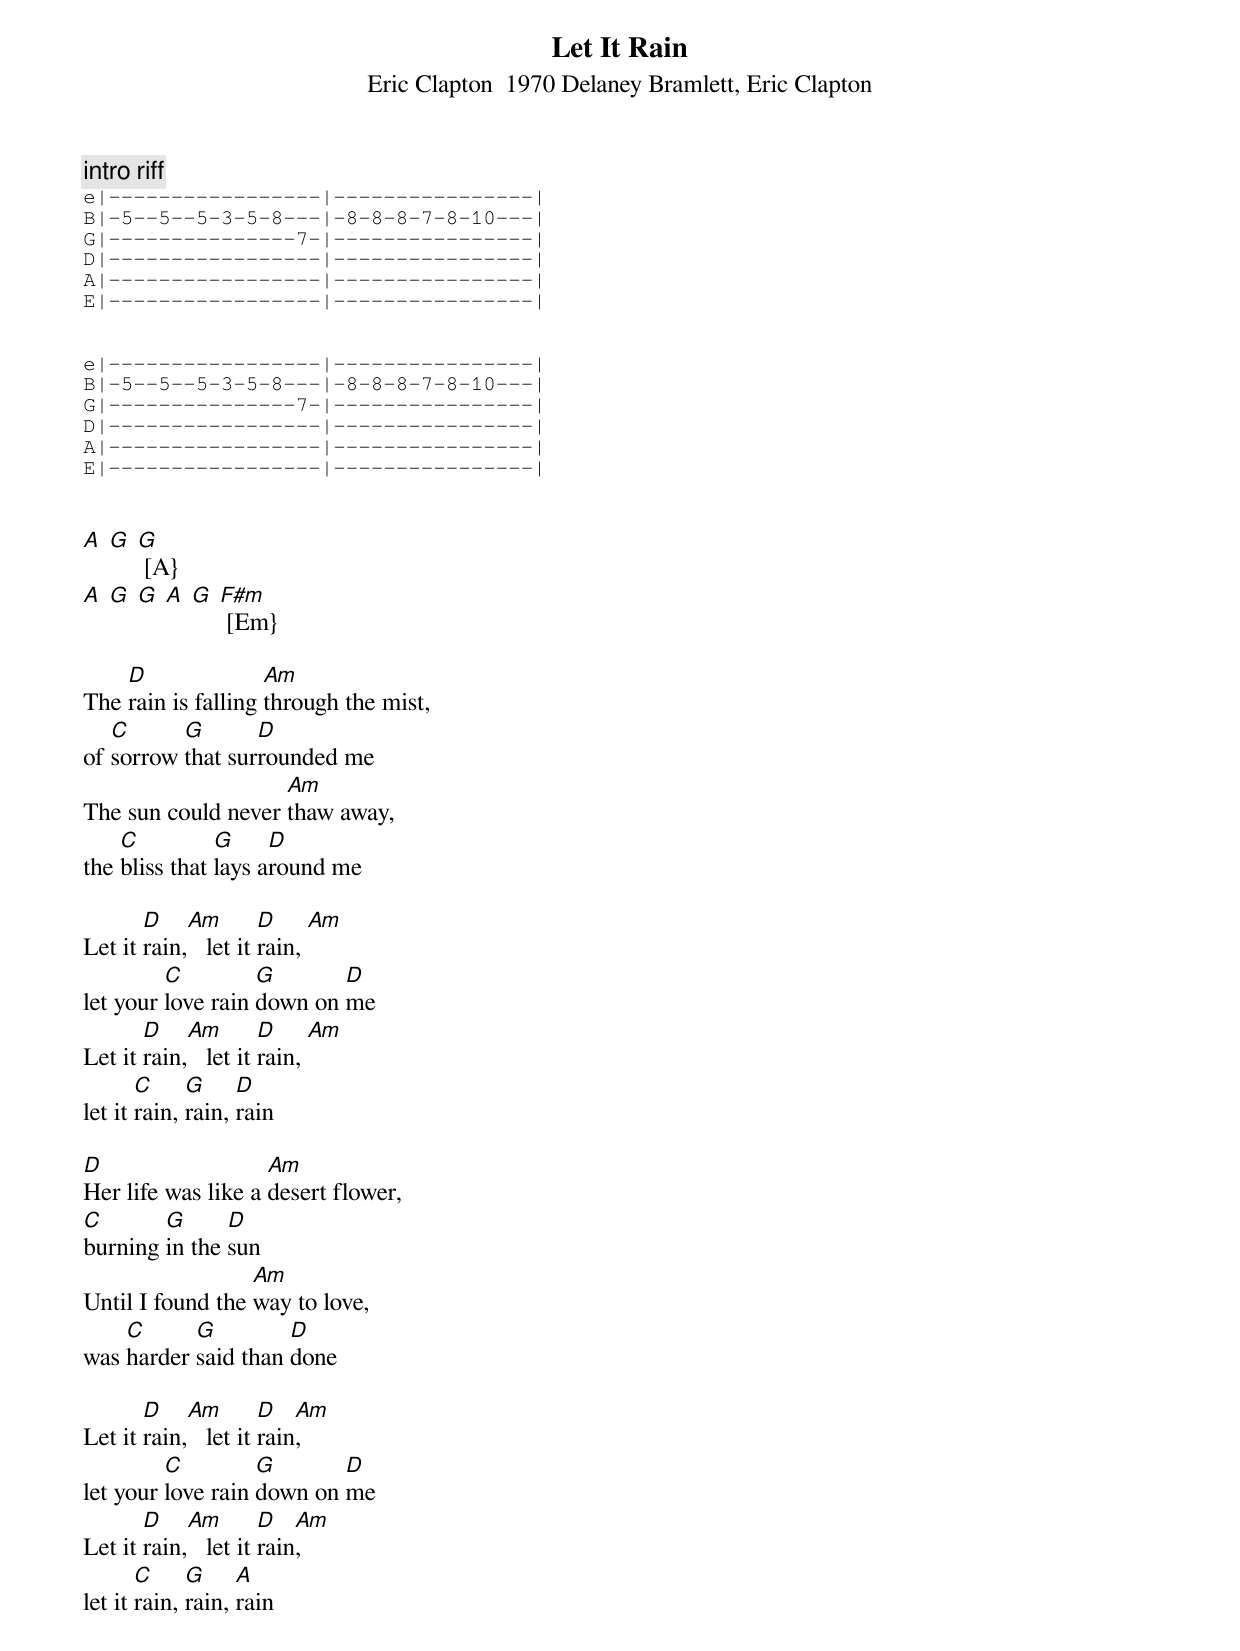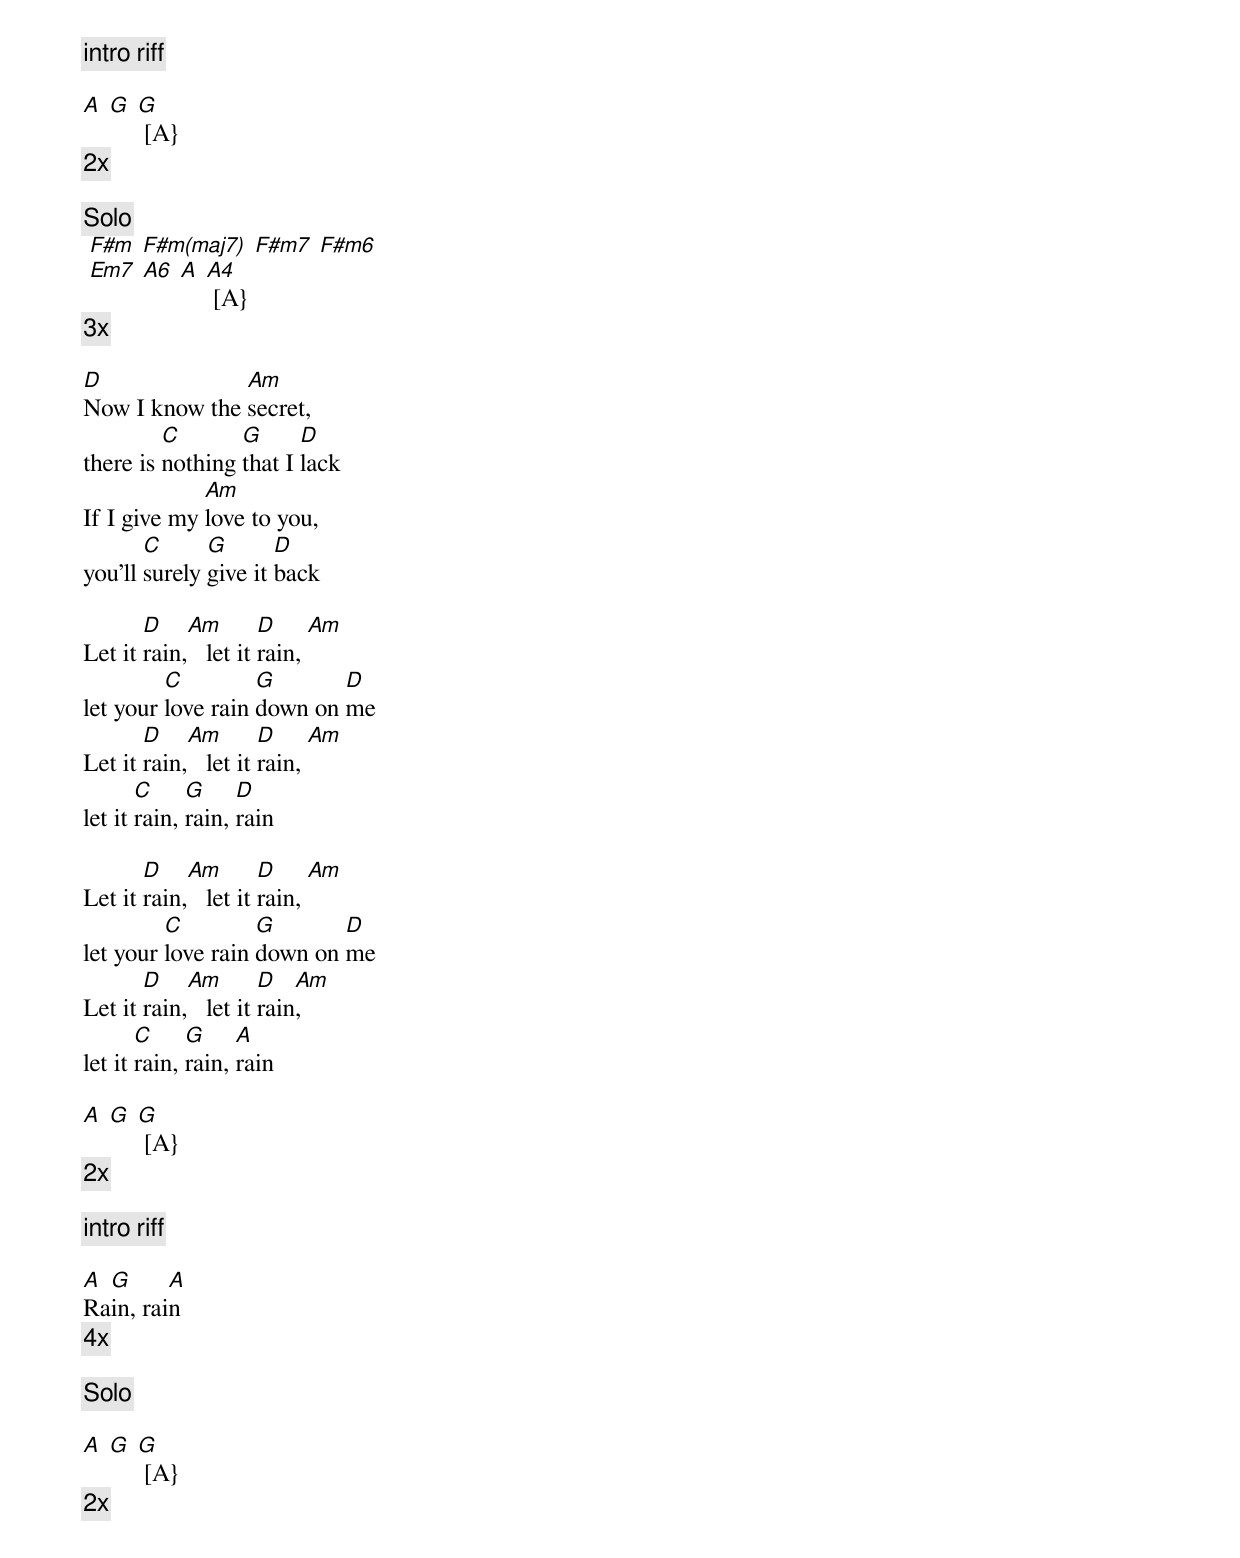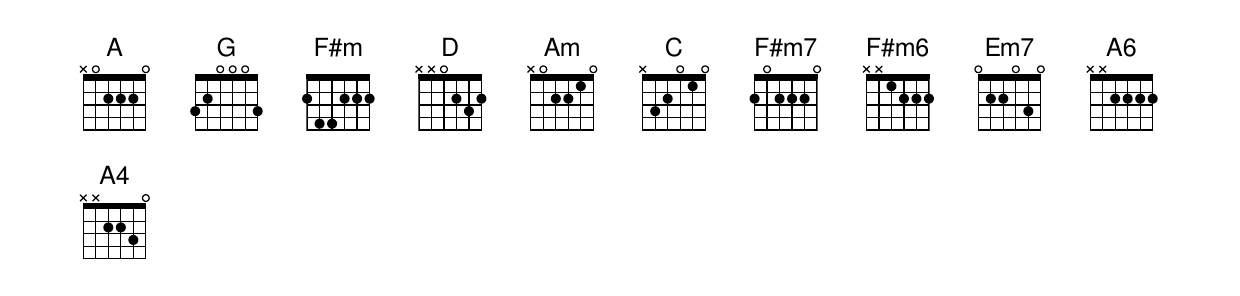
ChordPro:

{title: Let It Rain}
{subtitle: Eric Clapton  1970 Delaney Bramlett, Eric Clapton}
{c:intro riff}
{sot}
e|-----------------|----------------|
B|-5--5--5-3-5-8---|-8-8-8-7-8-10---|
G|---------------7-|----------------|
D|-----------------|----------------|
A|-----------------|----------------|
E|-----------------|----------------|


e|-----------------|----------------|
B|-5--5--5-3-5-8---|-8-8-8-7-8-10---|
G|---------------7-|----------------|
D|-----------------|----------------|
A|-----------------|----------------|
E|-----------------|----------------|
{eot}


[A] [G] [G] [A}
[A] [G] [G] [A] [G] [F#m] [Em}

The [D]rain is falling [Am]through the mist,
of [C]sorrow [G]that sur[D]rounded me
The sun could never [Am]thaw away,
the [C]bliss that [G]lays a[D]round me

Let it [D]rain,[Am]   let it [D]rain, [Am]
let your [C]love rain [G]down on [D]me
Let it [D]rain,[Am]   let it [D]rain, [Am]
let it [C]rain, [G]rain, [D]rain

[D]Her life was like a [Am]desert flower,
[C]burning [G]in the [D]sun
Until I found the [Am]way to love,
was [C]harder [G]said than [D]done

Let it [D]rain,[Am]   let it [D]rain[Am],
let your [C]love rain [G]down on [D]me
Let it [D]rain,[Am]   let it [D]rain[Am],
let it [C]rain, [G]rain, [A]rain

{c:intro riff}

[A] [G] [G] [A}
{c:2x}

{c:Solo}
 [F#m] [F#m(maj7)] [F#m7] [F#m6]
 [Em7] [A6] [A] [A4] [A}
{c:3x}

[D]Now I know the [Am]secret,
there is [C]nothing [G]that I [D]lack
If I give my [Am]love to you,
you'll [C]surely [G]give it [D]back

Let it [D]rain,[Am]   let it [D]rain, [Am]
let your [C]love rain [G]down on [D]me
Let it [D]rain,[Am]   let it [D]rain, [Am]
let it [C]rain, [G]rain, [D]rain

Let it [D]rain,[Am]   let it [D]rain, [Am]
let your [C]love rain [G]down on [D]me
Let it [D]rain,[Am]   let it [D]rain[Am],
let it [C]rain, [G]rain, [A]rain

[A] [G] [G] [A}
{c:2x}

{c:intro riff}

[A]Ra[G]in, rai[A]n
{c:4x}

{c:Solo}

[A] [G] [G] [A}
{c:2x}
